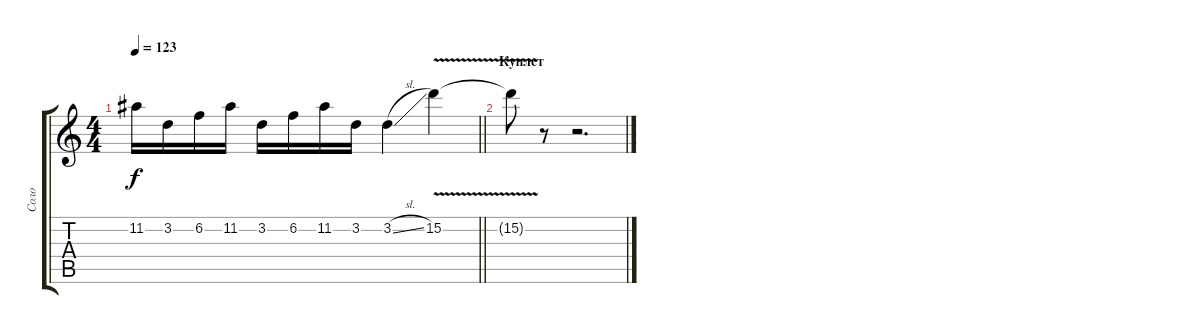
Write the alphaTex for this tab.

\track ("Соло" "Соло") {instrument overdrivenguitar}
\staff {score tabs}
\tuning (E4 B3 G3 D3 A2 D2) {hide}
\ts (4 4)
\tempo 123
\clef g2
\barLineRight lightlight
\ks c
11.2.16{dy f} 3.2.16 6.2.16 11.2.16 3.2.16 6.2.16 11.2.16 3.2.16 3.2{sl}.4 15.2{v}.4 |
\section ("" "Куплет")
15.2{t}.8 r.8 r.2{d}
